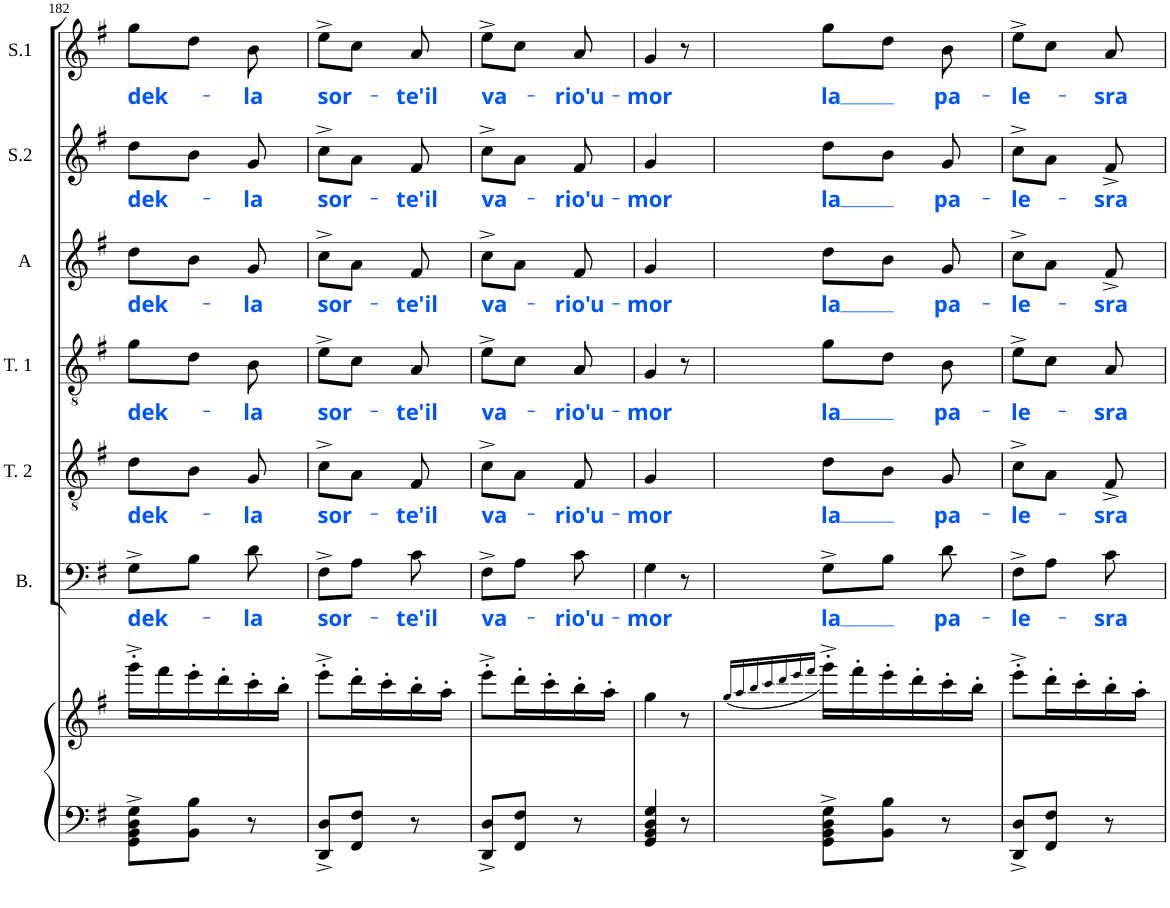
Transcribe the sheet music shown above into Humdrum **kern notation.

**kern	**kern	**kern	**text	**kern	**text	**kern	**text	**kern	**text	**kern	**text	**kern	**text
*part8	*part7	*part6	*part6	*part5	*part5	*part4	*part4	*part3	*part3	*part2	*part2	*part1	*part1
*staff8	*staff7	*staff6	*staff6	*staff5	*staff5	*staff4	*staff4	*staff3	*staff3	*staff2	*staff2	*staff1	*staff1
*	*	*I"Bass	*	*I"Tenor 2	*	*I"Tenor 1	*	*I"Alto	*	*I"Soprano 2	*	*I"Soprano 1	*
*	*	*I'B.	*	*I'T. 2	*	*I'T. 1	*	*I'A	*	*I'S.2	*	*I'S.1	*
!!LO:PB:g=z
*clefF4	*clefG2	*clefF4	*	*clefGv2	*	*clefGv2	*	*clefG2	*	*clefG2	*	*clefG2	*
*k[f#]	*k[f#]	*k[f#]	*	*k[f#]	*	*k[f#]	*	*k[f#]	*	*k[f#]	*	*k[f#]	*
*G:	*G:	*G:	*	*G:	*	*G:	*	*G:	*	*G:	*	*G:	*
*M3/8	*M3/8	*M3/8	*	*M3/8	*	*M3/8	*	*M3/8	*	*M3/8	*	*M3/8	*
=182	=182	=182	=182	=182	=182	=182	=182	=182	=182	=182	=182	=182	=182
!	!	!	!LO:LY:b:color=#0055FF	!	!LO:LY:b:color=#0055FF	!	!LO:LY:b:color=#0055FF	!	!LO:LY:b:color=#0055FF	!	!LO:LY:b:color=#0055FF	!	!LO:LY:b:color=#0055FF
8GG\^ 8BB\^ 8D\^ 8G\^L	16ggg'^\LL	8G^\L	dek-	8d\L	dek-	8g\L	dek-	8dd\L	dek-	8dd\L	dek-	8gg\L	dek-
.	16fff#\	.	.	.	.	.	.	.	.	.	.	.	.
8BB\ 8B\J	16eee'\	8B\J	.	8B\J	.	8d\J	.	8b\J	.	8b\J	.	8dd\J	.
.	16ddd'\	.	.	.	.	.	.	.	.	.	.	.	.
!	!	!	!LO:LY:b:color=#0055FF	!	!LO:LY:b:color=#0055FF	!	!LO:LY:b:color=#0055FF	!	!LO:LY:b:color=#0055FF	!	!LO:LY:b:color=#0055FF	!	!LO:LY:b:color=#0055FF
8r	16ccc'\	8d\	-la	8G/	-la	8B\	-la	8g/	-la	8g/	-la	8b\	-la
.	16bb'\JJ	.	.	.	.	.	.	.	.	.	.	.	.
=183	=183	=183	=183	=183	=183	=183	=183	=183	=183	=183	=183	=183	=183
!	!	!	!LO:LY:b:color=#0055FF	!	!LO:LY:b:color=#0055FF	!	!LO:LY:b:color=#0055FF	!	!LO:LY:b:color=#0055FF	!	!LO:LY:b:color=#0055FF	!	!LO:LY:b:color=#0055FF
8DD/^ 8D/^L	8eee'^\L	8F#^\L	sor-	8c^\L	sor-	8e^\L	sor-	8cc^\L	sor-	8cc^\L	sor-	8ee^\L	sor-
8FF#/ 8F#/J	16ddd'\L	8A\J	.	8A\J	.	8c\J	.	8a\J	.	8a\J	.	8cc\J	.
.	16ccc'\	.	.	.	.	.	.	.	.	.	.	.	.
!	!	!	!LO:LY:b:color=#0055FF	!	!LO:LY:b:color=#0055FF	!	!LO:LY:b:color=#0055FF	!	!LO:LY:b:color=#0055FF	!	!LO:LY:b:color=#0055FF	!	!LO:LY:b:color=#0055FF
8r	16bb'\	8c\	-te'il	8F#/	-te'il	8A/	-te'il	8f#/	-te'il	8f#/	-te'il	8a/	-te'il
.	16aa'\JJ	.	.	.	.	.	.	.	.	.	.	.	.
=184	=184	=184	=184	=184	=184	=184	=184	=184	=184	=184	=184	=184	=184
!	!	!	!LO:LY:b:color=#0055FF	!	!LO:LY:b:color=#0055FF	!	!LO:LY:b:color=#0055FF	!	!LO:LY:b:color=#0055FF	!	!LO:LY:b:color=#0055FF	!	!LO:LY:b:color=#0055FF
8DD/^ 8D/^L	8eee'^\L	8F#^\L	va-	8c^\L	va-	8e^\L	va-	8cc^\L	va-	8cc^\L	va-	8ee^\L	va-
8FF#/ 8F#/J	16ddd'\L	8A\J	.	8A\J	.	8c\J	.	8a\J	.	8a\J	.	8cc\J	.
.	16ccc'\	.	.	.	.	.	.	.	.	.	.	.	.
!	!	!	!LO:LY:b:color=#0055FF	!	!LO:LY:b:color=#0055FF	!	!LO:LY:b:color=#0055FF	!	!LO:LY:b:color=#0055FF	!	!LO:LY:b:color=#0055FF	!	!LO:LY:b:color=#0055FF
8r	16bb'\	8c\	-rio'u-	8F#/	-rio'u-	8A/	-rio'u-	8f#/	-rio'u-	8f#/	-rio'u-	8a/	-rio'u-
.	16aa'\JJ	.	.	.	.	.	.	.	.	.	.	.	.
=185	=185	=185	=185	=185	=185	=185	=185	=185	=185	=185	=185	=185	=185
!	!	!	!LO:LY:b:color=#0055FF	!	!LO:LY:b:color=#0055FF	!	!LO:LY:b:color=#0055FF	!	!LO:LY:b:color=#0055FF	!	!LO:LY:b:color=#0055FF	!	!LO:LY:b:color=#0055FF
4GG/ 4BB/ 4D/ 4G/	4gg\	4G\	-mor	4G/	-mor	4G/	-mor	4g/	-mor	4g/	-mor	4g/	-mor
8r	8r	8r	.	8ryy	.	8r	.	8ryy	.	8ryy	.	8r	.
=186	=186	=186	=186	=186	=186	=186	=186	=186	=186	=186	=186	=186	=186
.	(16qgg/LL	.	.	.	.	.	.	.	.	.	.	.	.
.	16qaa/	.	.	.	.	.	.	.	.	.	.	.	.
.	16qbb/	.	.	.	.	.	.	.	.	.	.	.	.
.	16qccc/	.	.	.	.	.	.	.	.	.	.	.	.
.	16qddd/	.	.	.	.	.	.	.	.	.	.	.	.
.	16qeee/	.	.	.	.	.	.	.	.	.	.	.	.
.	16qfff#/JJ	.	.	.	.	.	.	.	.	.	.	.	.
!	!	!	!LO:LY:b:color=#0055FF	!	!LO:LY:b:color=#0055FF	!	!LO:LY:b:color=#0055FF	!	!LO:LY:b:color=#0055FF	!	!LO:LY:b:color=#0055FF	!	!LO:LY:b:color=#0055FF
8GG\^ 8BB\^ 8D\^ 8G\^L	16ggg'^\LL)	8G^\L	la	8d\L	la	8g\L	la	8dd\L	la	8dd\L	la	8gg\L	la
.	16fff#'\	.	.	.	.	.	.	.	.	.	.	.	.
8BB\ 8B\J	16eee'\	8B\J	.	8B\J	.	8d\J	.	8b\J	.	8b\J	.	8dd\J	.
.	16ddd'\	.	.	.	.	.	.	.	.	.	.	.	.
!	!	!	!LO:LY:b:color=#0055FF	!	!LO:LY:b:color=#0055FF	!	!LO:LY:b:color=#0055FF	!	!LO:LY:b:color=#0055FF	!	!LO:LY:b:color=#0055FF	!	!LO:LY:b:color=#0055FF
8r	16ccc'\	8d\	pa-	8G/	pa-	8B\	pa-	8g/	pa-	8g/	pa-	8b\	pa-
.	16bb'\JJ	.	.	.	.	.	.	.	.	.	.	.	.
=187	=187	=187	=187	=187	=187	=187	=187	=187	=187	=187	=187	=187	=187
!	!	!	!LO:LY:b:color=#0055FF	!	!LO:LY:b:color=#0055FF	!	!LO:LY:b:color=#0055FF	!	!LO:LY:b:color=#0055FF	!	!LO:LY:b:color=#0055FF	!	!LO:LY:b:color=#0055FF
8DD/^ 8D/^L	8eee'^\L	8F#^\L	-le-	8c^\L	-le-	8e^\L	-le-	8cc^\L	-le-	8cc^\L	-le-	8ee^\L	-le-
8FF#/ 8F#/J	16ddd'\L	8A\J	.	8A\J	.	8c\J	.	8a\J	.	8a\J	.	8cc\J	.
.	16ccc'\	.	.	.	.	.	.	.	.	.	.	.	.
!	!	!	!LO:LY:b:color=#0055FF	!	!LO:LY:b:color=#0055FF	!	!LO:LY:b:color=#0055FF	!	!LO:LY:b:color=#0055FF	!	!LO:LY:b:color=#0055FF	!	!LO:LY:b:color=#0055FF
8r	16bb'\	8c\	-sra	8F#^/	-sra	8A/	-sra	8f#^/	-sra	8f#^/	-sra	8a/	-sra
.	16aa'\JJ	.	.	.	.	.	.	.	.	.	.	.	.
=	=	=	=	=	=	=	=	=	=	=	=	=	=
*-	*-	*-	*-	*-	*-	*-	*-	*-	*-	*-	*-	*-	*-
